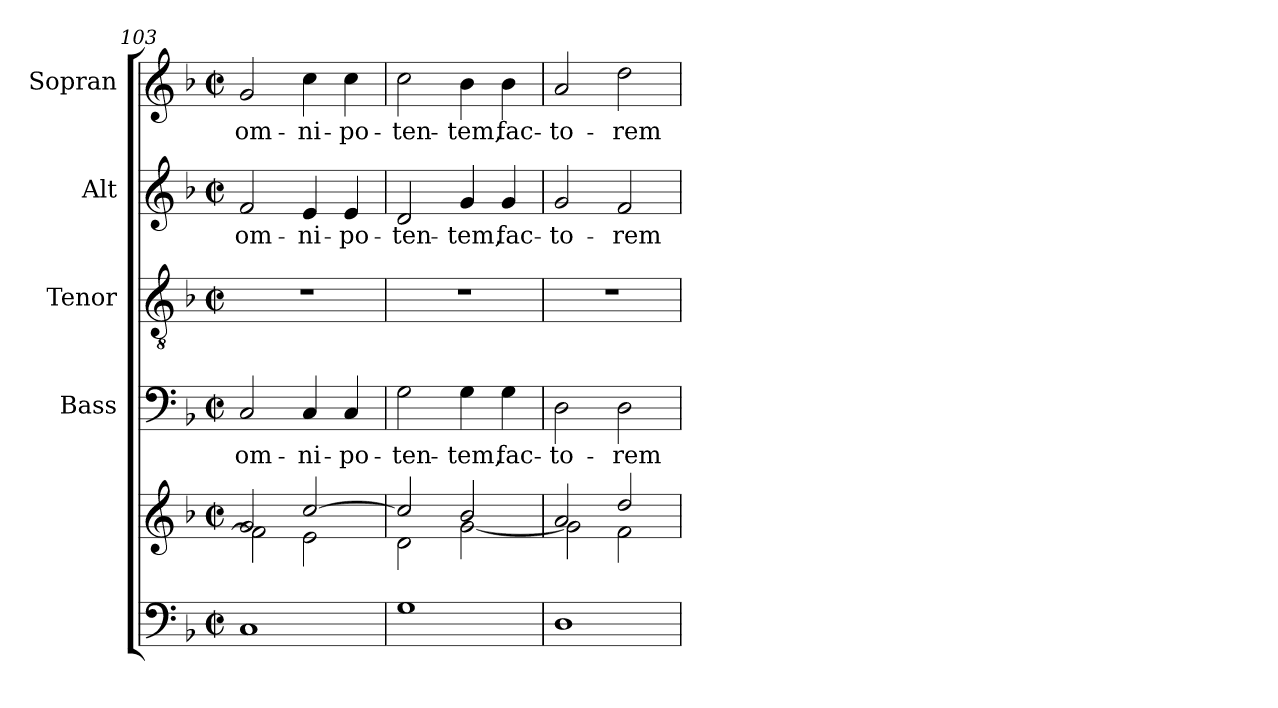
**kern	**kern	**kern	**text	**kern	**kern	**text	**kern	**text
*part5	*part5	*part4	*part4	*part3	*part2	*part2	*part1	*part1
*staff6	*staff5	*staff4	*staff4	*staff3	*staff2	*staff2	*staff1	*staff1
*	*	*I"Bass	*	*I"Tenor	*I"Alt	*	*I"Sopran	*
*	*	*I'B.	*	*I'T.	*I'A.	*	*I'S.	*
*clefF4	*clefG2	*clefF4	*	*clefGv2	*clefG2	*	*clefG2	*
*k[b-]	*k[b-]	*k[b-]	*	*k[b-]	*k[b-]	*	*k[b-]	*
*F:	*F:	*F:	*	*F:	*F:	*	*F:	*
*M2/2	*M2/2	*M2/2	*	*M2/2	*M2/2	*	*M2/2	*
*met(c|)	*met(c|)	*met(c|)	*	*met(c|)	*met(c|)	*	*met(c|)	*
=103	=103	=103	=103	=103	=103	=103	=103	=103
*	*^	*	*	*	*	*	*	*
!	!	!	!	!LO:LY:b	!	!	!LO:LY:b	!	!LO:LY:b
1C	2g/	2f\]	2C/	om-	1r	2f/	om-	2g/	om-
!	!	!	!	!LO:LY:b	!	!	!LO:LY:b	!	!LO:LY:b
.	[>2cc/	2e\	4C/	-ni-	.	4e/	-ni-	4cc\	-ni-
!	!	!	!	!LO:LY:b	!	!	!LO:LY:b	!	!LO:LY:b
.	.	.	4C/	-po-	.	4e/	-po-	4cc\	-po-
=104	=104	=104	=104	=104	=104	=104	=104	=104	=104
!	!	!	!	!LO:LY:b	!	!	!LO:LY:b	!	!LO:LY:b
1G	2cc/]	2d\	2G\	-ten-	1r	2d/	-ten-	2cc\	-ten-
!	!	!	!	!LO:LY:b	!	!	!LO:LY:b	!	!LO:LY:b
.	2b-/	[<2g\	4G\	-tem,	.	4g/	-tem,	4b-\	-tem,
!	!	!	!	!LO:LY:b	!	!	!LO:LY:b	!	!LO:LY:b
.	.	.	4G\	fac-	.	4g/	fac-	4b-\	fac-
=105	=105	=105	=105	=105	=105	=105	=105	=105	=105
!	!	!	!	!LO:LY:b	!	!	!LO:LY:b	!	!LO:LY:b
1D	2a/	2g\]	2D\	-to-	1r	2g/	-to-	2a/	-to-
!	!	!	!	!LO:LY:b	!	!	!LO:LY:b	!	!LO:LY:b
.	2dd/	2f\	2D\	-rem	.	2f/	-rem	2dd\	-rem
*	*v	*v	*	*	*	*	*	*	*
=	=	=	=	=	=	=	=	=
*-	*-	*-	*-	*-	*-	*-	*-	*-
